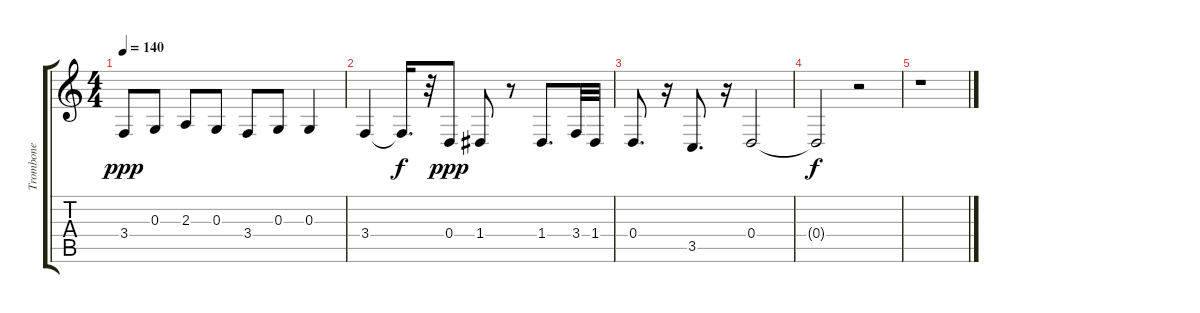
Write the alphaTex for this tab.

\track ("Trombone" "Trombone") {instrument trombone}
\staff {score tabs}
\tuning (E4 B3 G3 D3 A2 E2) {hide}
\ts (4 4)
\tempo 140
\clef g2
\ks c
3.4.8{dy ppp} 0.3.8 2.3.8 0.3.8 3.4.8 0.3.8 0.3.4 |
3.4.4 3.4{t}.16{d dy f} r.32 0.4.8{dy ppp} 1.4.8 r.8 1.4.8{d} 3.4.32 1.4.32 |
0.4.8{d} r.16 3.5.8{d} r.16 0.4.2 |
0.4{t}.2{dy f} r.2 |
r.1
